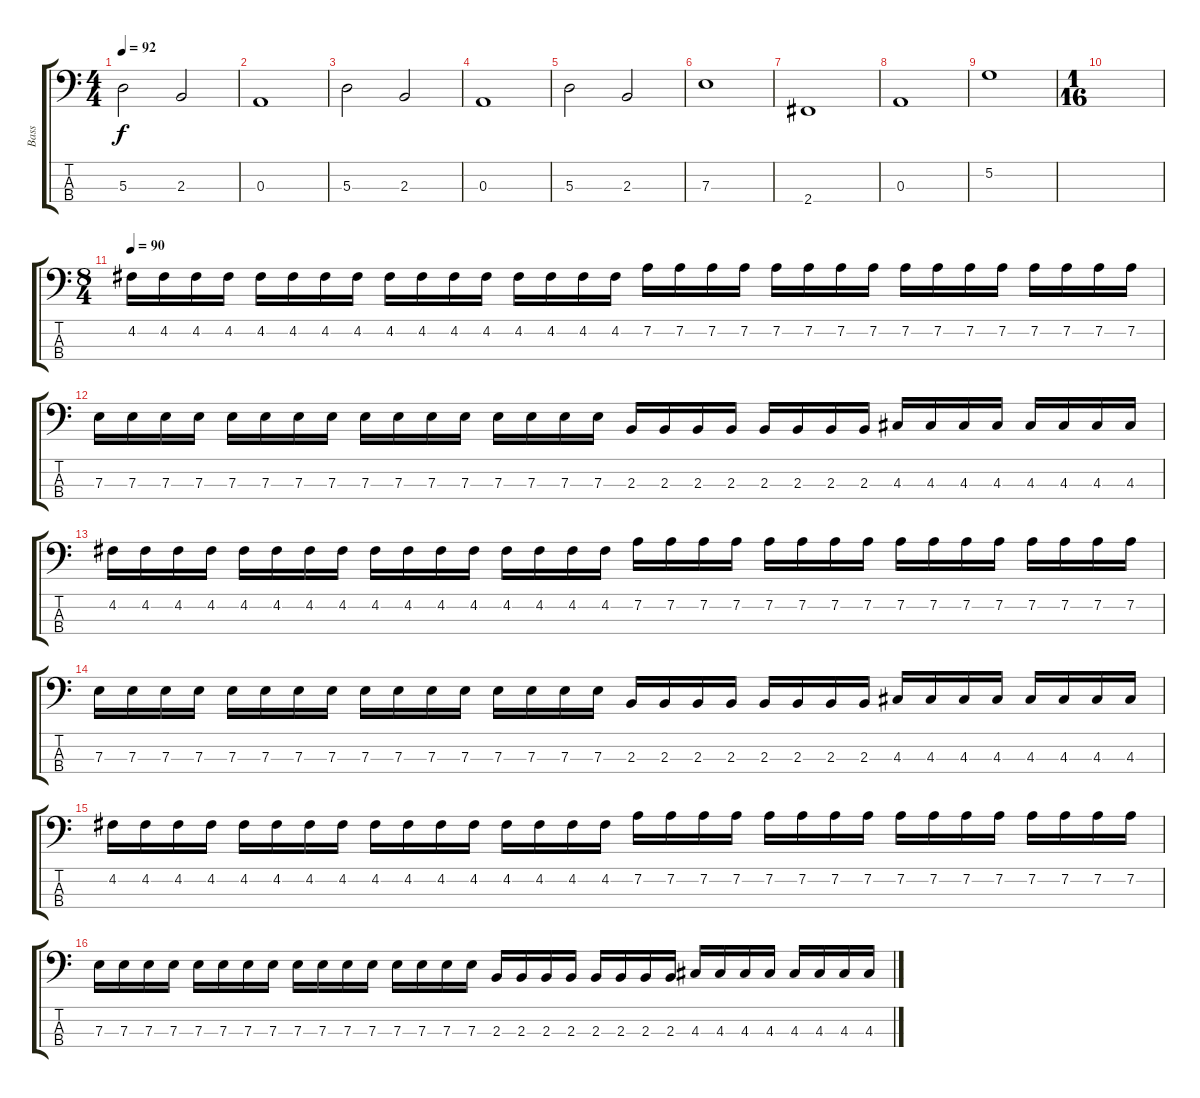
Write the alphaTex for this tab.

\track ("Bass" "Bass") {instrument electricbassfinger}
\staff {score tabs}
\tuning (G2 D2 A1 E1) {hide}
\ts (4 4)
\tempo 92
\clef f4
\ks c
5.3.2{dy f} 2.3.2 |
0.3.1 |
5.3.2 2.3.2 |
0.3.1 |
5.3.2 2.3.2 |
7.3.1 |
2.4.1 |
0.3.1 |
5.2.1 |
\ts (1 16)
|
\ts (8 4)
\tempo 90
4.2.16 4.2.16 4.2.16 4.2.16 4.2.16 4.2.16 4.2.16 4.2.16 4.2.16 4.2.16 4.2.16 4.2.16 4.2.16 4.2.16 4.2.16 4.2.16 7.2.16 7.2.16 7.2.16 7.2.16 7.2.16 7.2.16 7.2.16 7.2.16 7.2.16 7.2.16 7.2.16 7.2.16 7.2.16 7.2.16 7.2.16 7.2.16 |
7.3.16 7.3.16 7.3.16 7.3.16 7.3.16 7.3.16 7.3.16 7.3.16 7.3.16 7.3.16 7.3.16 7.3.16 7.3.16 7.3.16 7.3.16 7.3.16 2.3.16 2.3.16 2.3.16 2.3.16 2.3.16 2.3.16 2.3.16 2.3.16 4.3.16 4.3.16 4.3.16 4.3.16 4.3.16 4.3.16 4.3.16 4.3.16 |
4.2.16 4.2.16 4.2.16 4.2.16 4.2.16 4.2.16 4.2.16 4.2.16 4.2.16 4.2.16 4.2.16 4.2.16 4.2.16 4.2.16 4.2.16 4.2.16 7.2.16 7.2.16 7.2.16 7.2.16 7.2.16 7.2.16 7.2.16 7.2.16 7.2.16 7.2.16 7.2.16 7.2.16 7.2.16 7.2.16 7.2.16 7.2.16 |
7.3.16 7.3.16 7.3.16 7.3.16 7.3.16 7.3.16 7.3.16 7.3.16 7.3.16 7.3.16 7.3.16 7.3.16 7.3.16 7.3.16 7.3.16 7.3.16 2.3.16 2.3.16 2.3.16 2.3.16 2.3.16 2.3.16 2.3.16 2.3.16 4.3.16 4.3.16 4.3.16 4.3.16 4.3.16 4.3.16 4.3.16 4.3.16 |
4.2.16 4.2.16 4.2.16 4.2.16 4.2.16 4.2.16 4.2.16 4.2.16 4.2.16 4.2.16 4.2.16 4.2.16 4.2.16 4.2.16 4.2.16 4.2.16 7.2.16 7.2.16 7.2.16 7.2.16 7.2.16 7.2.16 7.2.16 7.2.16 7.2.16 7.2.16 7.2.16 7.2.16 7.2.16 7.2.16 7.2.16 7.2.16 |
7.3.16 7.3.16 7.3.16 7.3.16 7.3.16 7.3.16 7.3.16 7.3.16 7.3.16 7.3.16 7.3.16 7.3.16 7.3.16 7.3.16 7.3.16 7.3.16 2.3.16 2.3.16 2.3.16 2.3.16 2.3.16 2.3.16 2.3.16 2.3.16 4.3.16 4.3.16 4.3.16 4.3.16 4.3.16 4.3.16 4.3.16 4.3.16
